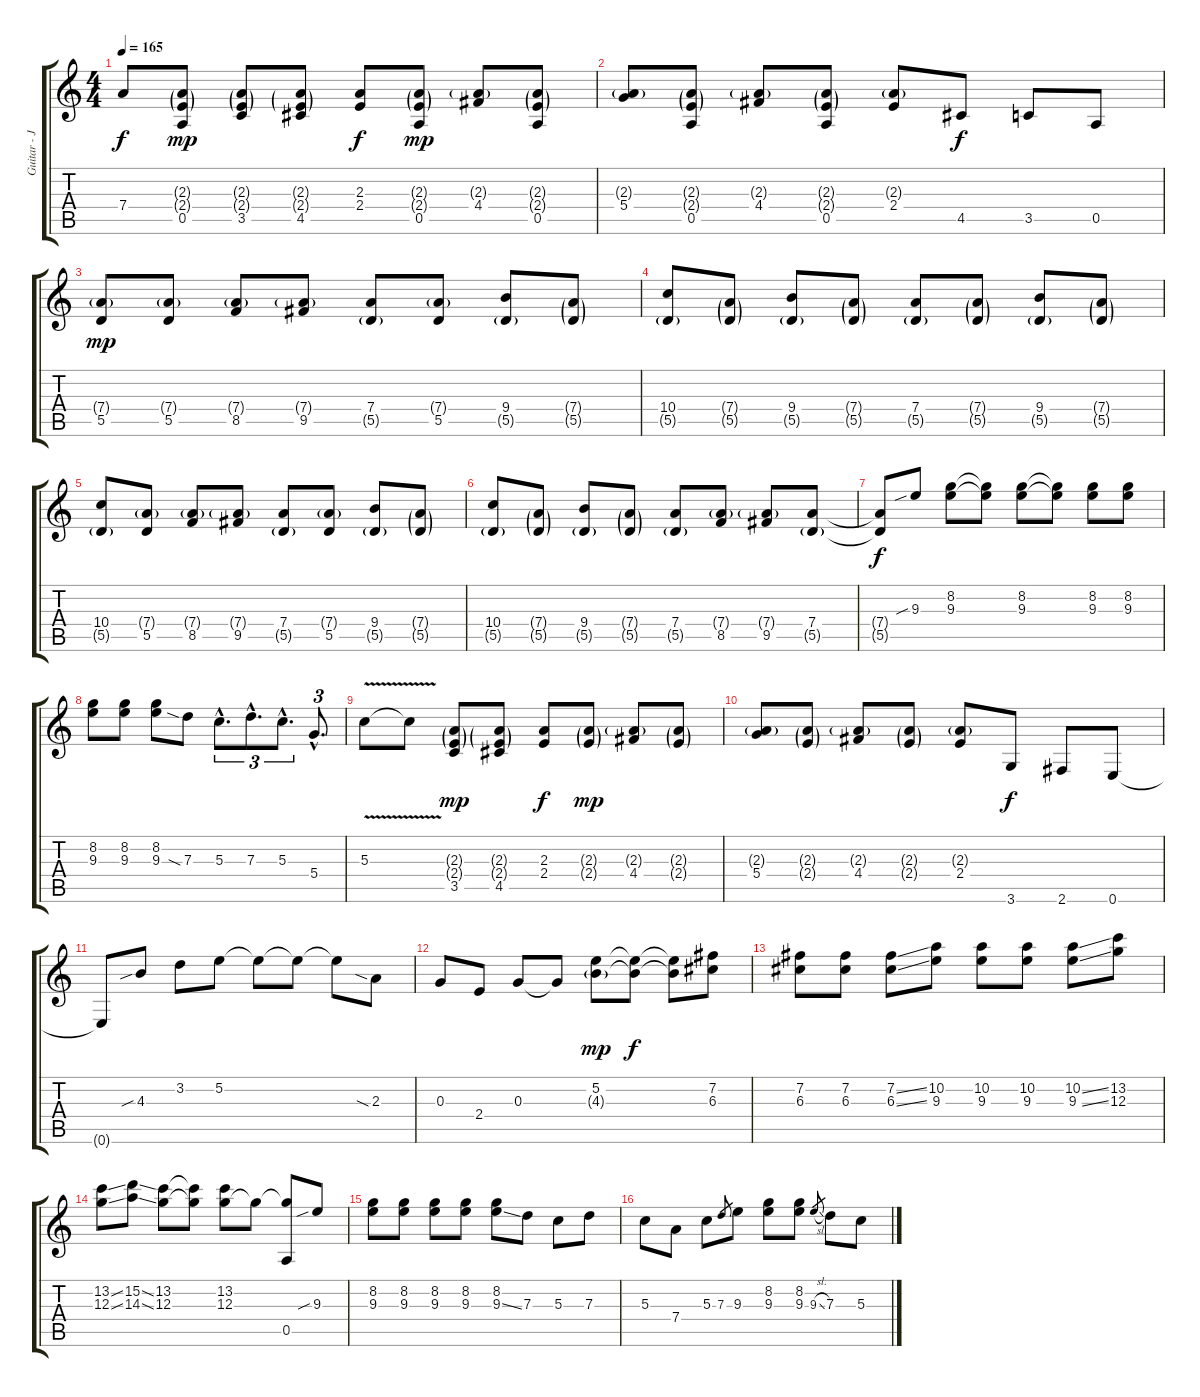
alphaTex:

\track ("Guitar - Joe" "Guitar - J") {instrument distortionguitar}
\staff {score tabs}
\tuning (E4 B3 G3 D3 A2 E2) {hide}
\ts (4 4)
\tempo 165
\clef g2
\ks c
7.4{t}.8{dy f} (2.3{g} 2.4{g} 0.5).8{dy mp} (2.3{g} 2.4{g} 3.5).8 (2.3{g} 2.4{g} 4.5).8 (2.3 2.4).8{dy f} (2.3{g} 2.4{g} 0.5).8{dy mp} (2.3{g} 4.4).8 (2.3{g} 2.4{g} 0.5).8 |
(2.3{g} 5.4).8 (2.3{g} 2.4{g} 0.5).8 (2.3{g} 4.4).8 (2.3{g} 2.4{g} 0.5).8 (2.3{g} 2.4).8 4.5.8{dy f} 3.5.8 0.5.8 |
(7.4{g} 5.5).8{dy mp} (7.4{g} 5.5).8 (7.4{g} 8.5).8 (7.4{g} 9.5).8 (7.4 5.5{g}).8 (7.4{g} 5.5).8 (9.4 5.5{g}).8 (7.4{g} 5.5{g}).8 |
(10.4 5.5{g}).8 (7.4{g} 5.5{g}).8 (9.4 5.5{g}).8 (7.4{g} 5.5{g}).8 (7.4 5.5{g}).8 (7.4{g} 5.5{g}).8 (9.4 5.5{g}).8 (7.4{g} 5.5{g}).8 |
(10.4 5.5{g}).8 (7.4{g} 5.5).8 (7.4{g} 8.5).8 (7.4{g} 9.5).8 (7.4 5.5{g}).8 (7.4{g} 5.5).8 (9.4 5.5{g}).8 (7.4{g} 5.5{g}).8 |
(10.4 5.5{g}).8 (7.4{g} 5.5{g}).8 (9.4 5.5{g}).8 (7.4{g} 5.5{g}).8 (7.4 5.5{g}).8 (7.4{g} 8.5).8 (7.4{g} 9.5).8 (7.4 5.5{g}).8 |
(7.4{t} 5.5{t}).8{dy f} 9.3{sib}.8 (8.2 9.3).8 (8.2{t} 9.3{t}).8 (8.2 9.3).8 (8.2{t} 9.3{t}).8 (8.2 9.3).8 (8.2 9.3).8 |
(8.2 9.3).8 (8.2 9.3).8 (8.2 9.3).8 7.3{sia}.8 5.3{hac}.8{d tu (3 2)} 7.3{hac}.8{d tu (3 2)} 5.3{hac}.8{d tu (3 2)} 5.4{hac}.8{d tu (3 2)} |
5.3{v}.8 5.3{t}.8 (2.3{g} 2.4{g} 3.5).8{dy mp} (2.3{g} 2.4{g} 4.5).8 (2.3 2.4).8{dy f} (2.3{g} 2.4{g}).8{dy mp} (2.3{g} 4.4).8 (2.3{g} 2.4{g}).8 |
(2.3{g} 5.4).8 (2.3{g} 2.4{g}).8 (2.3{g} 4.4).8 (2.3{g} 2.4{g}).8 (2.3{g} 2.4).8 3.6.8{dy f} 2.6.8 0.6.8 |
0.6{t}.8 4.3{sib}.8 3.2.8 5.2.8 5.2{t}.8 5.2{t}.8 5.2{t}.8 2.3{sia}.8 |
0.3.8 2.4.8 0.3.8 0.3{t}.8 (5.2 4.3{g}).8{dy mp} (5.2{t} 4.3{t}).8{dy f} (5.2{t} 4.3{t}).8 (7.2 6.3).8 |
(7.2 6.3).8 (7.2 6.3).8 (7.2{ss} 6.3{ss}).8 (10.2 9.3).8 (10.2 9.3).8 (10.2 9.3).8 (10.2{ss} 9.3{ss}).8 (13.2 12.3).8 |
(13.2{ss} 12.3{ss}).8 (15.2{ss} 14.3{ss}).8 (13.2 12.3).8 (13.2{t} 12.3{t}).8 (13.2 12.3).8 12.3{t}.8 (12.3{t} 0.5).8 9.3{sib}.8 |
(8.2 9.3).8 (8.2 9.3).8 (8.2 9.3).8 (8.2 9.3).8 (8.2 9.3{ss}).8 7.3.8 5.3.8 7.3.8 |
5.3.8 7.4.8 5.3.8 7.3.8{gr} 9.3.8 (8.2 9.3).8 (8.2 9.3).8 9.3{sl}.8{gr} 7.3.8 5.3.8
